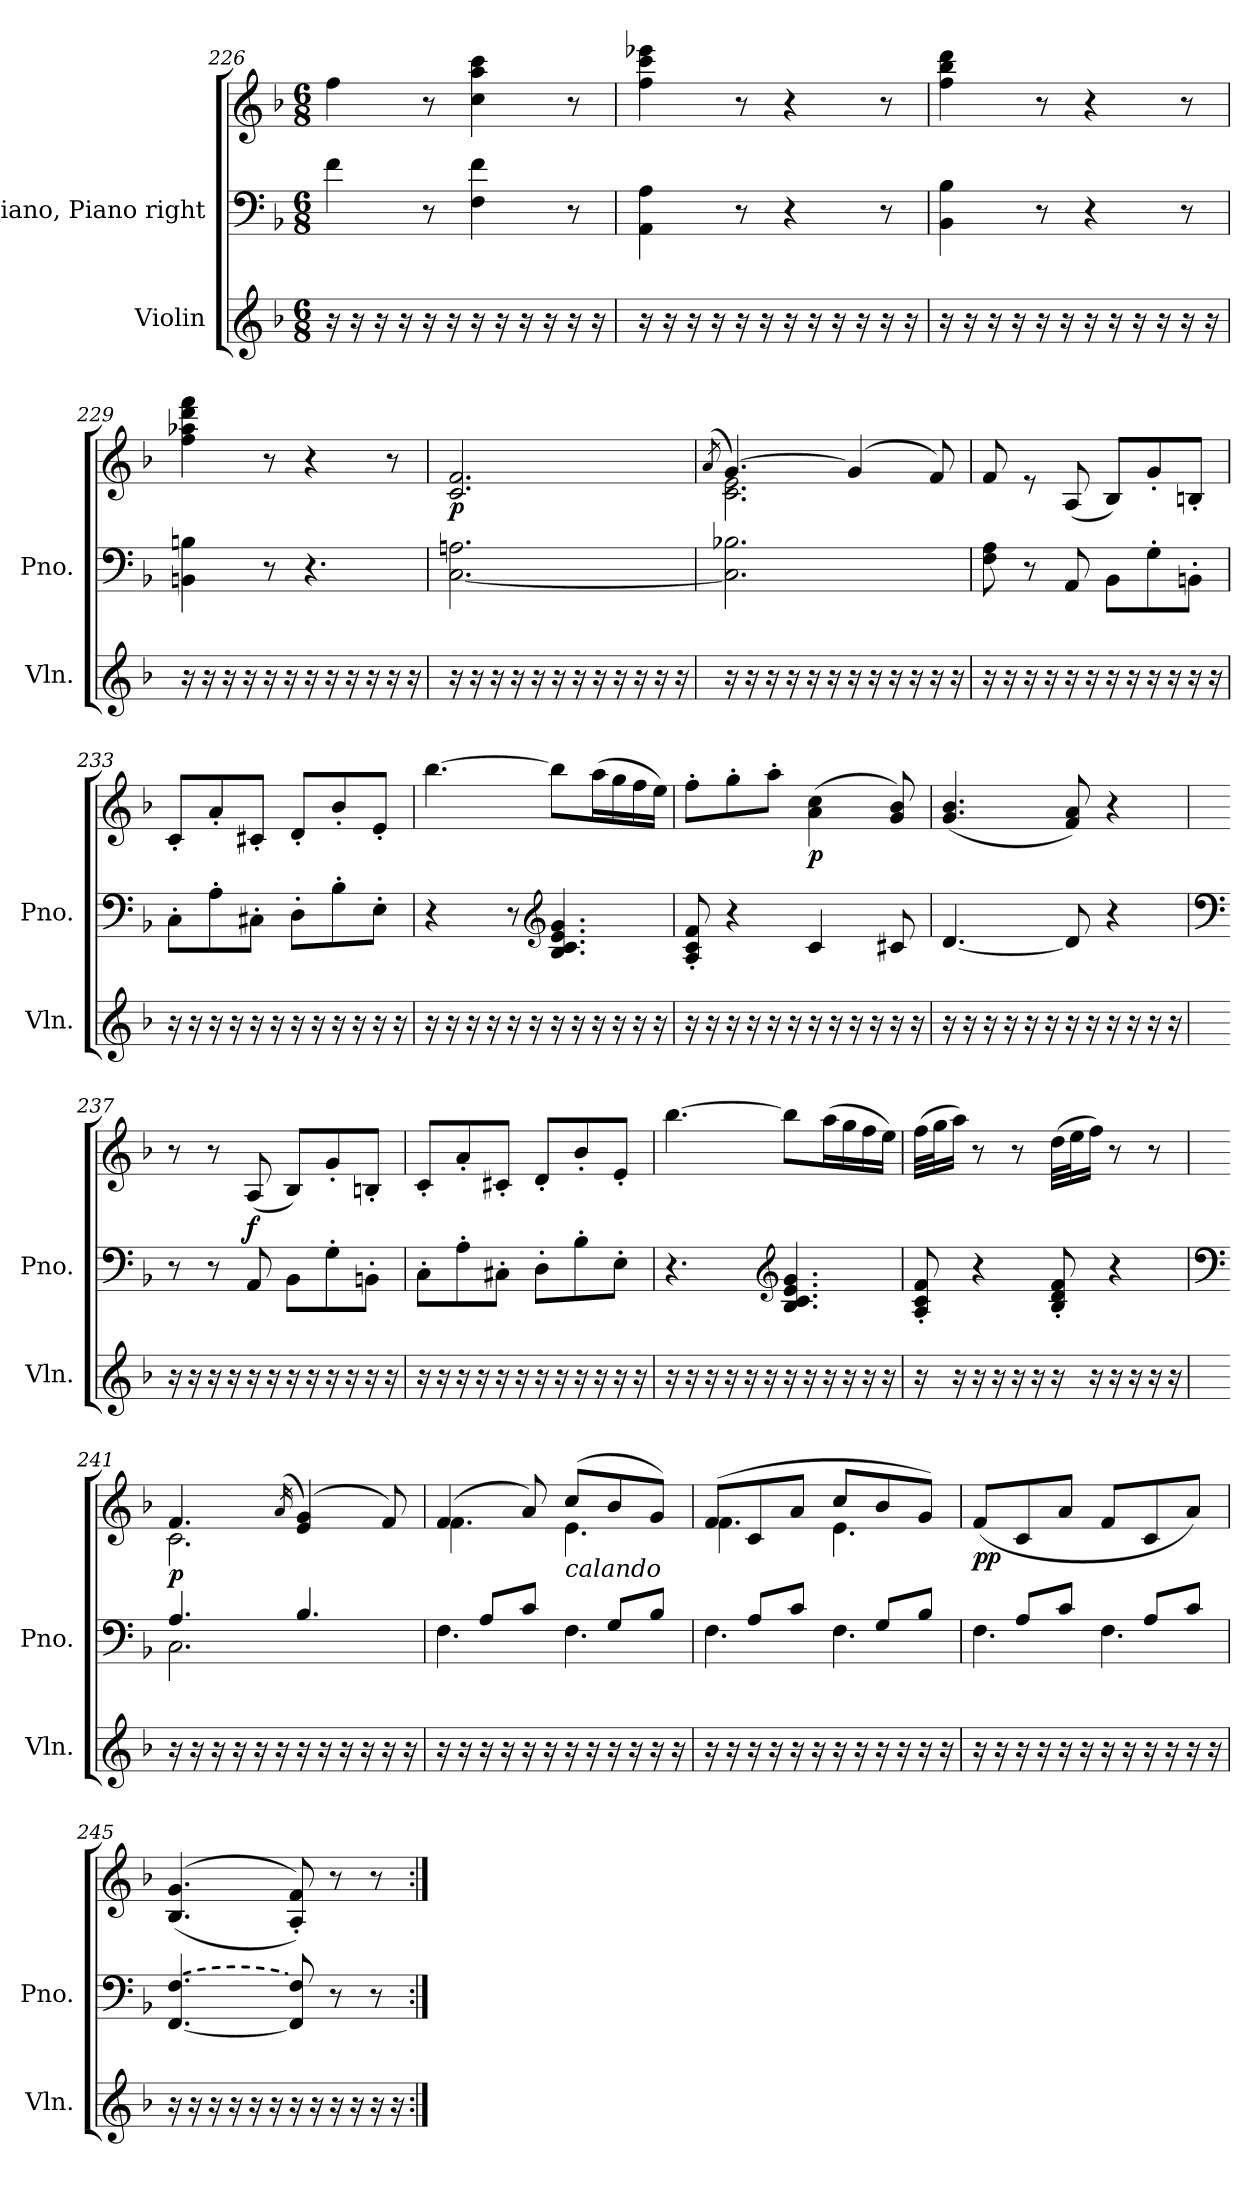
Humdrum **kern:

**kern	**kern	**kern	**dynam
*part2	*part1	*part1	*part1
*staff3	*staff2	*staff1	*staff1/2
*I"Violin	*I"Piano, Piano right	*	*
*I'Vln.	*I'Pno.	*	*
!!LO:LB:g=z
*clefG2	*clefF4	*clefG2	*
*k[b-]	*k[b-]	*k[b-]	*
*M6/8	*M6/8	*M6/8	*
=226	=226	=226	=226
16r	4f\	4ff\	.
16r	.	.	.
16r	.	.	.
16r	.	.	.
16r	8r	8r	.
16r	.	.	.
16r	4F\ 4f\	4cc\ 4aa\ 4ccc\	.
16r	.	.	.
16r	.	.	.
16r	.	.	.
16r	8r	8r	.
16r	.	.	.
=227	=227	=227	=227
16r	4AA\ 4A\	4ff\ 4ccc\ 4eee-X\	.
16r	.	.	.
16r	.	.	.
16r	.	.	.
16r	8r	8r	.
16r	.	.	.
16r	4r	4r	.
16r	.	.	.
16r	.	.	.
16r	.	.	.
16r	8r	8r	.
16r	.	.	.
=228	=228	=228	=228
16r	4BB-\ 4B-\	4ff\ 4bb-\ 4ddd\	.
16r	.	.	.
16r	.	.	.
16r	.	.	.
16r	8r	8r	.
16r	.	.	.
16r	4r	4r	.
16r	.	.	.
16r	.	.	.
16r	.	.	.
16r	8r	8r	.
16r	.	.	.
!!LO:PB:g=z
=229	=229	=229	=229
16r	4BBn\ 4Bn\	4ff\ 4aa-X\ 4ddd\ 4fff\	.
16r	.	.	.
16r	.	.	.
16r	.	.	.
16r	8r	8r	.
16r	.	.	.
16r	4.r	4r	.
16r	.	.	.
16r	.	.	.
16r	.	.	.
16r	.	8r	.
16r	.	.	.
=230	=230	=230	=230
!	!	!	!LO:DY:b
16r	[2.C\ 2.An\	2.c/ 2.f/	p
16r	.	.	.
16r	.	.	.
16r	.	.	.
16r	.	.	.
16r	.	.	.
16r	.	.	.
16r	.	.	.
16r	.	.	.
16r	.	.	.
16r	.	.	.
16r	.	.	.
=231	=231	=231	=231
.	.	(>8qa/	.
*	*	*^	*
16r	2.C\] 2.B-X\	[4.g/)	2.c\ 2.e\	.
16r	.	.	.	.
16r	.	.	.	.
16r	.	.	.	.
16r	.	.	.	.
16r	.	.	.	.
16r	.	(>4g/]	.	.
16r	.	.	.	.
16r	.	.	.	.
16r	.	.	.	.
16r	.	8f/)	.	.
16r	.	.	.	.
*	*	*v	*v	*
!!LO:LB:g=z
=232	=232	=232	=232
16r	8F\ 8A\	8f/	.
16r	.	.	.
16r	8r	8re	.
16r	.	.	.
16r	8AA/	(<8A/	.
16r	.	.	.
16r	8BB-\L	8B-/L)	.
16r	.	.	.
16r	8G'\	8g'/	.
16r	.	.	.
16r	8BBn'\J	8Bn'/J	.
16r	.	.	.
=233	=233	=233	=233
16r	8C'\L	8c'/L	.
16r	.	.	.
16r	8A'\	8a'/	.
16r	.	.	.
16r	8C#X'\J	8c#X'/J	.
16r	.	.	.
16r	8D'\L	8d'/L	.
16r	.	.	.
16r	8B-'\	8b-'/	.
16r	.	.	.
16r	8E'\J	8e'/J	.
16r	.	.	.
=234	=234	=234	=234
16r	4r	[4.bb-\	.
16r	.	.	.
16r	.	.	.
16r	.	.	.
16r	8r	.	.
16r	.	.	.
*	*clefG2	*	*
16r	4.B-/ 4.c/ 4.e/ 4.g/	8bb-\L]	.
16r	.	.	.
16r	.	(>16aa\L	.
16r	.	16gg\	.
16r	.	16ff\	.
16r	.	16ee\JJ)	.
!!LO:LB:g=z
=235	=235	=235	=235
16r	8A/' 8c/' 8f/'	8ff'\L	.
16r	.	.	.
16r	4r	8gg'\	.
16r	.	.	.
16r	.	8aa'\J	.
16r	.	.	.
!	!	!	!LO:DY:b
16r	4c/	(>4a\ 4cc\	p
16r	.	.	.
16r	.	.	.
16r	.	.	.
16r	8c#X/	8g/ 8b-/)	.
16r	.	.	.
=236	=236	=236	=236
16r	[4.d/	(<4.g/ 4.b-/	.
16r	.	.	.
16r	.	.	.
16r	.	.	.
16r	.	.	.
16r	.	.	.
16r	8d/]	8f/ 8a/)	.
16r	.	.	.
16r	4r	4r	.
16r	.	.	.
16r	.	.	.
16r	.	.	.
=237	=237	=237	=237
*	*clefF4	*	*
16r	8r	8r	.
16r	.	.	.
16r	8r	8r	.
16r	.	.	.
!	!	!	!LO:DY:a=2
16r	8AA/	(<8A/	f
16r	.	.	.
16r	8BB-\L	8B-/L)	.
16r	.	.	.
16r	8G'\	8g'/	.
16r	.	.	.
16r	8BBn'\J	8Bn'/J	.
16r	.	.	.
!!LO:PB:g=z
=238	=238	=238	=238
16r	8C'\L	8c'/L	.
16r	.	.	.
16r	8A'\	8a'/	.
16r	.	.	.
16r	8C#X'\J	8c#X'/J	.
16r	.	.	.
16r	8D'\L	8d'/L	.
16r	.	.	.
16r	8B-'\	8b-'/	.
16r	.	.	.
16r	8E'\J	8e'/J	.
16r	.	.	.
=239	=239	=239	=239
16r	4.r	[4.bb-\	.
16r	.	.	.
16r	.	.	.
16r	.	.	.
16r	.	.	.
16r	.	.	.
*	*clefG2	*	*
16r	4.B-/ 4.c/ 4.e/ 4.g/	8bb-\L]	.
16r	.	.	.
16r	.	(>16aa\L	.
16r	.	16gg\	.
16r	.	16ff\	.
16r	.	16ee\JJ)	.
=240	=240	=240	=240
16r	8A/' 8c/' 8f/'	(>32ff\LLL	.
.	.	32gg\J	.
16r	.	16aa\JJ)	.
16r	4r	8r	.
16r	.	.	.
16r	.	8r	.
16r	.	.	.
16r	8B-/' 8d/' 8f/'	(>32dd\LLL	.
.	.	32ee\J	.
16r	.	16ff\JJ)	.
16r	4r	8r	.
16r	.	.	.
16r	.	8r	.
16r	.	.	.
!!LO:LB:g=z
=241	=241	=241	=241
*	*clefF4	*	*
*	*^	*^	*
!	!	!	!	!	!LO:DY:a=2
16r	4.A/	2.C\	4.f/	2.c\	p
16r	.	.	.	.	.
16r	.	.	.	.	.
16r	.	.	.	.	.
16r	.	.	.	.	.
16r	.	.	.	.	.
.	.	.	(>16qa/	.	.
16r	4.B-/	.	(>4e/ 4g/)	.	.
16r	.	.	.	.	.
16r	.	.	.	.	.
16r	.	.	.	.	.
16r	.	.	8f/)	.	.
16r	.	.	.	.	.
=242	=242	=242	=242	=242	=242
16r	8rFyy	4.F\	(>4f/	4.f\	.
16r	.	.	.	.	.
16r	8A/L	.	.	.	.
16r	.	.	.	.	.
16r	8c/J	.	8a/)	.	.
16r	.	.	.	.	.
!	!	!	!LO:TX:b:i:t=calando	!	!
16r	8rFyy	4.F\	(>8cc/L	4.e\	.
16r	.	.	.	.	.
16r	8G/L	.	8b-/	.	.
16r	.	.	.	.	.
16r	8B-/J	.	8g/J)	.	.
16r	.	.	.	.	.
=243	=243	=243	=243	=243	=243
16r	8rFyy	4.F\	(>8f/L	4.f\	.
16r	.	.	.	.	.
16r	8A/L	.	8c/	.	.
16r	.	.	.	.	.
16r	8c/J	.	8a/J	.	.
16r	.	.	.	.	.
16r	8rFyy	4.F\	8cc/L	4.e\	.
16r	.	.	.	.	.
16r	8G/L	.	8b-/	.	.
16r	.	.	.	.	.
16r	8B-/J	.	8g/J)	.	.
16r	.	.	.	.	.
*	*	*	*v	*v	*
!!LO:LB:g=z
=244	=244	=244	=244	=244
!	!	!	!	!LO:DY:b
16r	8rFyy	4.F\	(<8f/L	pp
16r	.	.	.	.
16r	8A/L	.	8c/	.
16r	.	.	.	.
16r	8c/J	.	8a/J	.
16r	.	.	.	.
16r	8rFyy	4.F\	8f/L	.
16r	.	.	.	.
16r	8A/L	.	8c/	.
16r	.	.	.	.
16r	8c/J	.	8a/J)	.
16r	.	.	.	.
*	*v	*v	*	*
=245	=245	=245	=245
!	!LO:T:n=2:dash	!	!
16r	[4.FF/ [4.F/	(<(>4.B-/ 4.g/	.
16r	.	.	.
16r	.	.	.
16r	.	.	.
16r	.	.	.
16r	.	.	.
16r	8FF/] 8F/]	8A/' 8f/'))	.
16r	.	.	.
16r	8r	8r	.
16r	.	.	.
16r	8r	8r	.
16r	.	.	.
=:|!	=:|!	=:|!	=:|!
*-	*-	*-	*-
